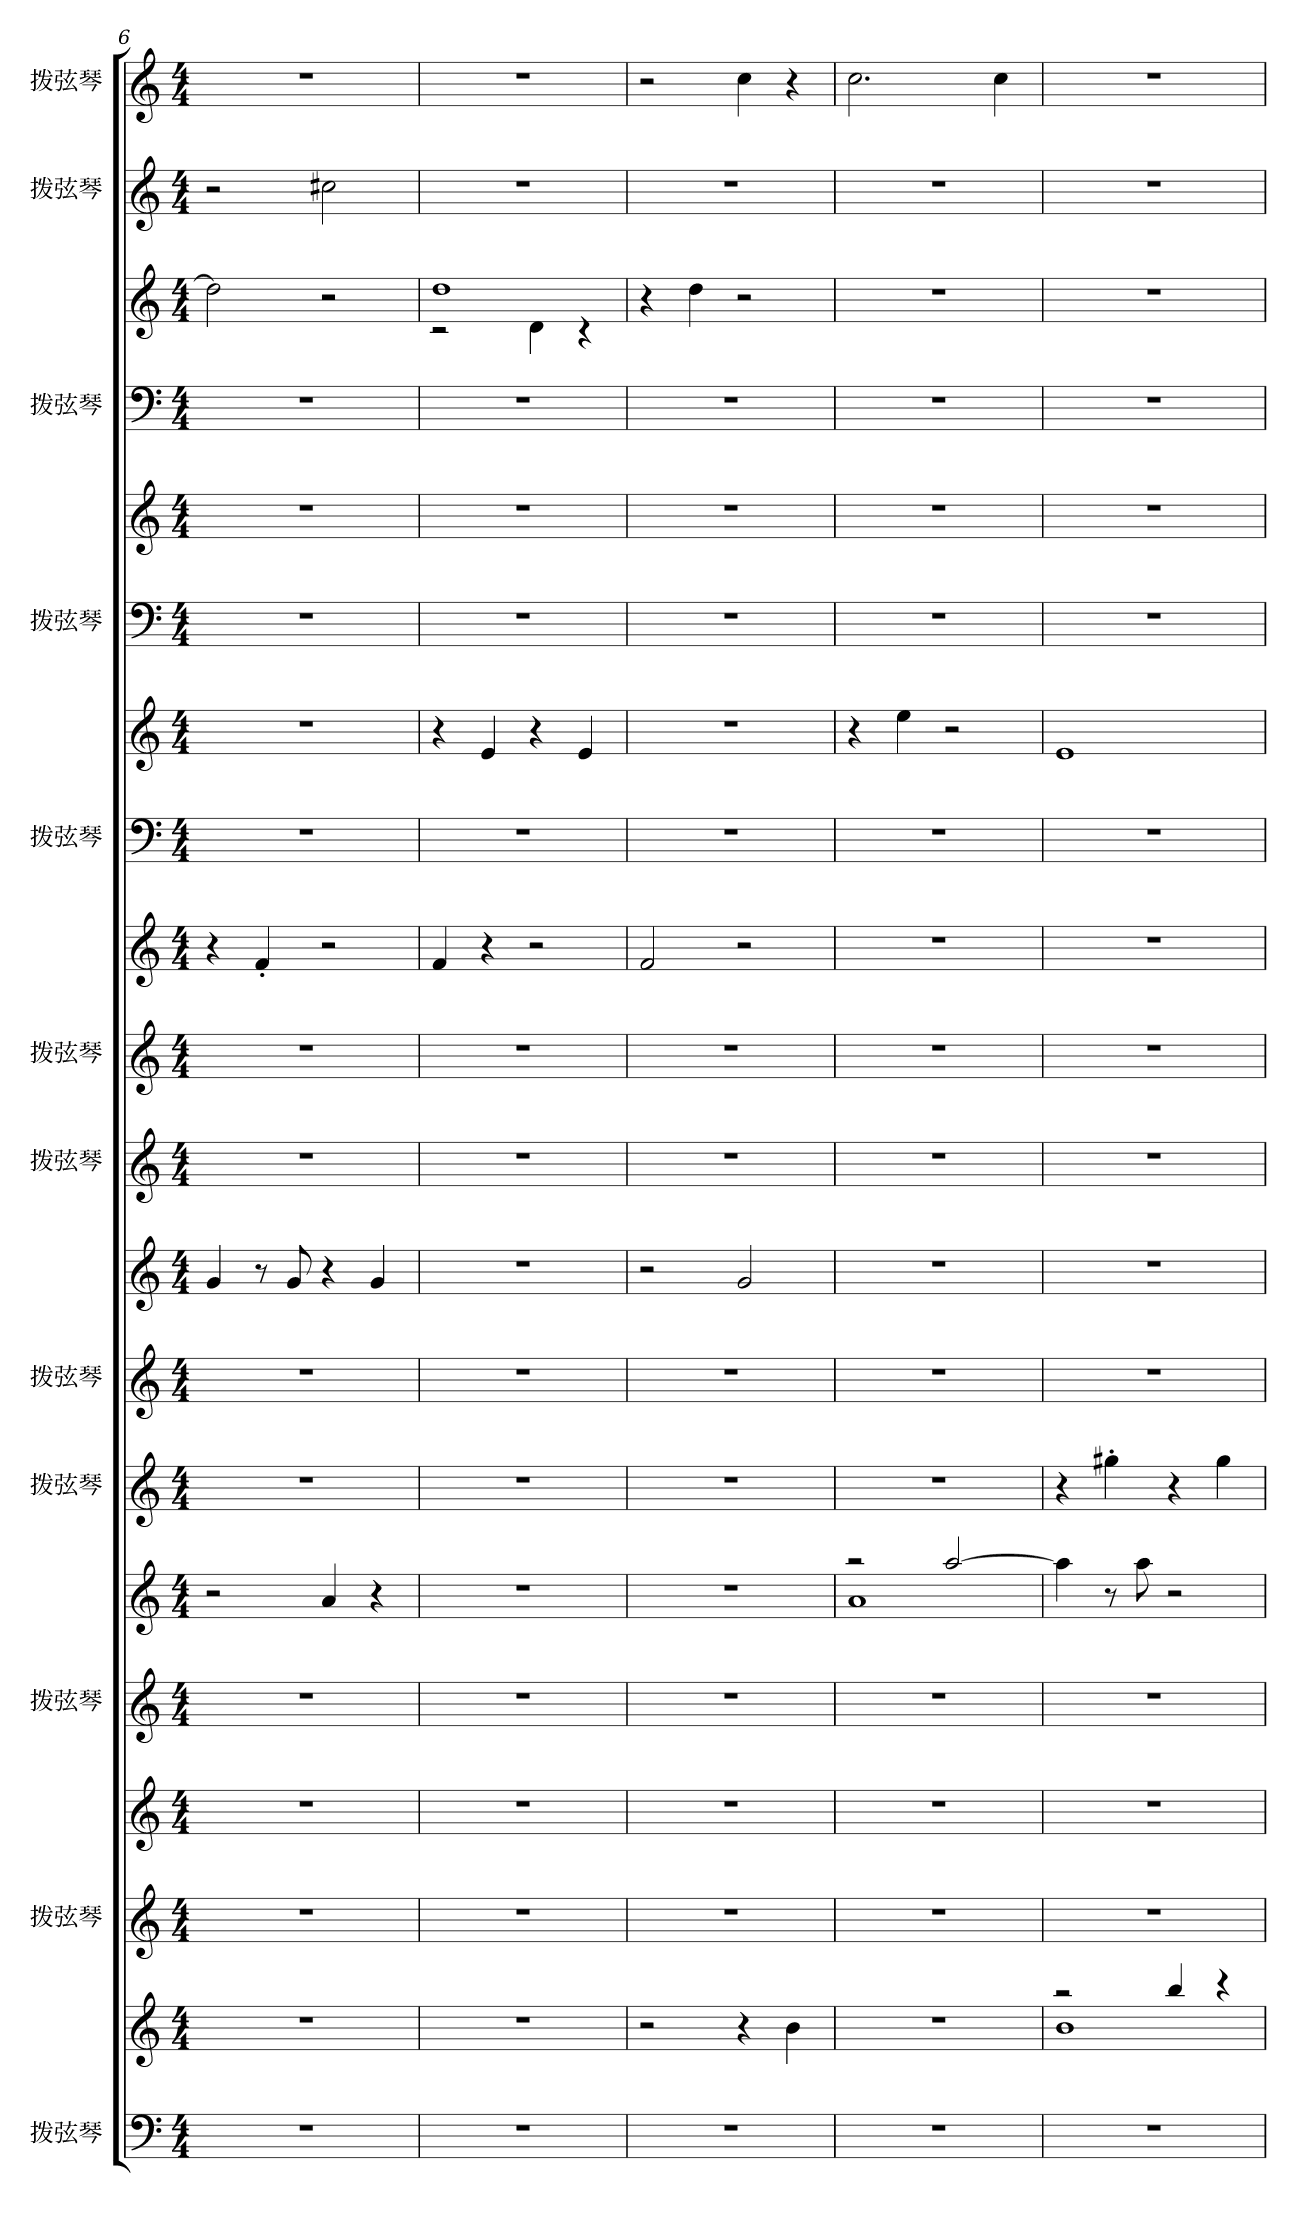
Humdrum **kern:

**kern	**kern	**kern	**kern	**kern	**kern	**kern	**kern	**kern	**kern	**kern	**kern	**kern	**kern	**kern	**kern	**kern	**kern	**kern	**kern
*part12	*part12	*part11	*part11	*part10	*part10	*part9	*part8	*part8	*part7	*part6	*part6	*part5	*part5	*part4	*part4	*part3	*part3	*part2	*part1
*staff20	*staff19	*staff18	*staff17	*staff16	*staff15	*staff14	*staff13	*staff12	*staff11	*staff10	*staff9	*staff8	*staff7	*staff6	*staff5	*staff4	*staff3	*staff2	*staff1
*I"拨弦琴	*	*I"拨弦琴	*	*I"拨弦琴	*	*I"拨弦琴	*I"拨弦琴	*	*I"拨弦琴	*I"拨弦琴	*	*I"拨弦琴	*	*I"拨弦琴	*	*I"拨弦琴	*	*I"拨弦琴	*I"拨弦琴
*clefF4	*clefG2	*clefG2	*clefG2	*clefG2	*clefG2	*clefG2	*clefG2	*clefG2	*clefG2	*clefG2	*clefG2	*clefF4	*clefG2	*clefF4	*clefG2	*clefF4	*clefG2	*clefG2	*clefG2
*k[]	*k[]	*k[]	*k[]	*k[]	*k[]	*k[]	*k[]	*k[]	*k[]	*k[]	*k[]	*k[]	*k[]	*k[]	*k[]	*k[]	*k[]	*k[]	*k[]
*M4/4	*M4/4	*M4/4	*M4/4	*M4/4	*M4/4	*M4/4	*M4/4	*M4/4	*M4/4	*M4/4	*M4/4	*M4/4	*M4/4	*M4/4	*M4/4	*M4/4	*M4/4	*M4/4	*M4/4
=6	=6	=6	=6	=6	=6	=6	=6	=6	=6	=6	=6	=6	=6	=6	=6	=6	=6	=6	=6
1r	1r	1r	1r	1r	2r	1r	1r	4g/	1r	1r	4r	1r	1r	1r	1r	1r	2dd\]	2r	1r
.	.	.	.	.	.	.	.	8r	.	.	4f'/	.	.	.	.	.	.	.	.
.	.	.	.	.	.	.	.	8g/	.	.	.	.	.	.	.	.	.	.	.
.	.	.	.	.	4a/	.	.	4r	.	.	2r	.	.	.	.	.	2r	2cc#X\	.
.	.	.	.	.	4r	.	.	4g/	.	.	.	.	.	.	.	.	.	.	.
=7	=7	=7	=7	=7	=7	=7	=7	=7	=7	=7	=7	=7	=7	=7	=7	=7	=7	=7	=7
*	*	*	*	*	*	*	*	*	*	*	*	*	*	*	*	*	*^	*	*
1r	1r	1r	1r	1r	1r	1r	1r	1r	1r	1r	4f/	1r	4r	1r	1r	1r	1dd	2r	1r	1r
.	.	.	.	.	.	.	.	.	.	.	4r	.	4e/	.	.	.	.	.	.	.
.	.	.	.	.	.	.	.	.	.	.	2r	.	4r	.	.	.	.	4d\	.	.
.	.	.	.	.	.	.	.	.	.	.	.	.	4e/	.	.	.	.	4r	.	.
*	*	*	*	*	*	*	*	*	*	*	*	*	*	*	*	*	*v	*v	*	*
=8	=8	=8	=8	=8	=8	=8	=8	=8	=8	=8	=8	=8	=8	=8	=8	=8	=8	=8	=8
1r	2r	1r	1r	1r	1r	1r	1r	2r	1r	1r	2f/	1r	1r	1r	1r	1r	4r	1r	2r
.	.	.	.	.	.	.	.	.	.	.	.	.	.	.	.	.	4dd\	.	.
.	4r	.	.	.	.	.	.	2g/	.	.	2r	.	.	.	.	.	2r	.	4cc\
.	4b\	.	.	.	.	.	.	.	.	.	.	.	.	.	.	.	.	.	4r
!!LO:PB:g=z
=9	=9	=9	=9	=9	=9	=9	=9	=9	=9	=9	=9	=9	=9	=9	=9	=9	=9	=9	=9
*	*	*	*	*	*^	*	*	*	*	*	*	*	*	*	*	*	*	*	*
1r	1r	1r	1r	1r	2r	1a	1r	1r	1r	1r	1r	1r	1r	4r	1r	1r	1r	1r	1r	2.cc\
.	.	.	.	.	.	.	.	.	.	.	.	.	.	4ee\	.	.	.	.	.	.
.	.	.	.	.	[2aa/	.	.	.	.	.	.	.	.	2r	.	.	.	.	.	.
.	.	.	.	.	.	.	.	.	.	.	.	.	.	.	.	.	.	.	.	4cc\
*	*	*	*	*	*v	*v	*	*	*	*	*	*	*	*	*	*	*	*	*	*
=10	=10	=10	=10	=10	=10	=10	=10	=10	=10	=10	=10	=10	=10	=10	=10	=10	=10	=10	=10
*	*^	*	*	*	*	*	*	*	*	*	*	*	*	*	*	*	*	*	*
1r	2r	1b	1r	1r	1r	4aa\]	4r	1r	1r	1r	1r	1r	1r	1e	1r	1r	1r	1r	1r	1r
.	.	.	.	.	.	8r	4gg#X'\	.	.	.	.	.	.	.	.	.	.	.	.	.
.	.	.	.	.	.	8aa\	.	.	.	.	.	.	.	.	.	.	.	.	.	.
.	4bb/	.	.	.	.	2r	4r	.	.	.	.	.	.	.	.	.	.	.	.	.
.	4r	.	.	.	.	.	4gg#\	.	.	.	.	.	.	.	.	.	.	.	.	.
*	*v	*v	*	*	*	*	*	*	*	*	*	*	*	*	*	*	*	*	*	*
=	=	=	=	=	=	=	=	=	=	=	=	=	=	=	=	=	=	=	=
*-	*-	*-	*-	*-	*-	*-	*-	*-	*-	*-	*-	*-	*-	*-	*-	*-	*-	*-	*-
